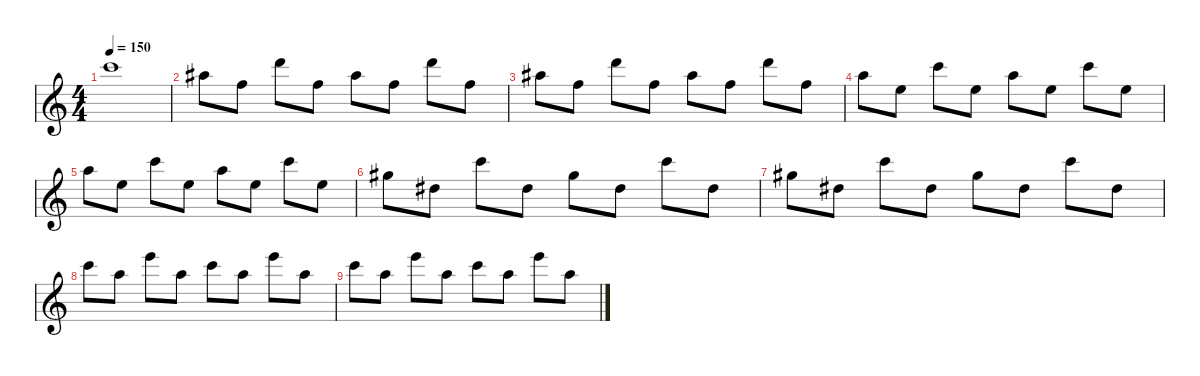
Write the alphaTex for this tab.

\defaultSystemsLayout 4
\hideDynamics
\bracketExtendMode nobrackets
\singleTrackTrackNamePolicy hidden
\multiTrackTrackNamePolicy hidden
\firstSystemTrackNameMode fullname
\firstSystemTrackNameOrientation horizontal
\otherSystemsTrackNameOrientation horizontal
\track ("Track 5" "vln.") {instrument stringensemble1}
\staff {score}
\tuning (E4 B3 G3 D3 A2 E2)
\ts (4 4)
\tempo 150
\clef g2
\ks c
20.1{t}.1{dy f beam Down} |
23.2{acc #}.8{dy fff instrument pad3polysynth beam Down} 22.3.8{dy ff beam Down} 22.1.8{dy fff beam Down} 22.3.8{dy ff beam Down} 23.2{acc #}.8{dy fff beam Down} 22.3.8{dy ff beam Down} 22.1.8{dy fff beam Down} 22.3.8{dy ff beam Down} |
23.2{acc #}.8{dy fff beam Down} 22.3.8{dy ff beam Down} 22.1.8{dy fff beam Down} 22.3.8{dy ff beam Down} 23.2{acc #}.8{dy fff beam Down} 22.3.8{dy ff beam Down} 22.1.8{dy fff beam Down} 22.3.8{dy ff beam Down} |
22.2.8{dy fff beam Down} 21.3.8{dy ff beam Down} 20.1.8{dy fff beam Down} 21.3.8{dy ff beam Down} 22.2.8{dy fff beam Down} 21.3.8{dy ff beam Down} 20.1.8{dy fff beam Down} 21.3.8{dy ff beam Down} |
22.2.8{dy fff beam Down} 21.3.8{dy ff beam Down} 20.1.8{dy fff beam Down} 21.3.8{dy ff beam Down} 22.2.8{dy fff beam Down} 21.3.8{dy ff beam Down} 20.1.8{dy fff beam Down} 21.3.8{dy ff beam Down} |
21.2{acc #}.8{dy fff beam Down} 20.3{acc #}.8{dy ff beam Down} 20.1.8{dy fff beam Down} 20.3{acc #}.8{dy ff beam Down} 21.2{acc #}.8{dy fff beam Down} 20.3{acc #}.8{dy ff beam Down} 20.1.8{dy fff beam Down} 20.3{acc #}.8{dy ff beam Down} |
21.2{acc #}.8{dy fff beam Down} 20.3{acc #}.8{dy ff beam Down} 20.1.8{dy fff beam Down} 20.3{acc #}.8{dy ff beam Down} 21.2{acc #}.8{dy fff beam Down} 20.3{acc #}.8{dy ff beam Down} 20.1.8{dy fff beam Down} 20.3{acc #}.8{dy ff beam Down} |
20.1.8{dy fff beam Down} 22.2.8{dy ff beam Down} 24.1.8{dy fff beam Down} 22.2.8{dy ff beam Down} 20.1.8{dy fff beam Down} 22.2.8{dy ff beam Down} 24.1.8{dy fff beam Down} 22.2.8{dy ff beam Down} |
20.1.8{dy fff beam Down} 22.2.8{dy ff beam Down} 24.1.8{dy fff beam Down} 22.2.8{dy ff beam Down} 20.1.8{dy fff beam Down} 22.2.8{dy ff beam Down} 24.1.8{dy fff beam Down} 22.2.8{dy ff beam Down}
